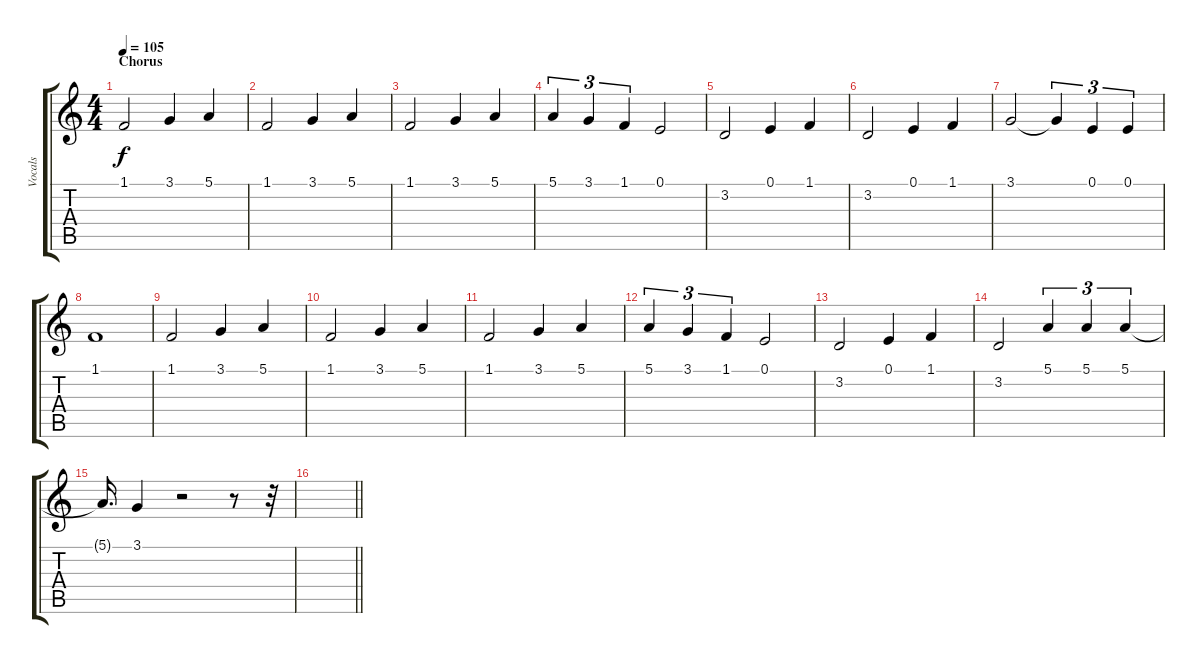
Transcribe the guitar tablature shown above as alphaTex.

\track ("Vocals" "Vocals") {instrument flute}
\staff {score tabs}
\tuning (E4 B3 G3 D3 A2 E2) {hide}
\ts (4 4)
\section ("" "Chorus")
\tempo 105
\clef g2
\ks c
1.1.2{dy f} 3.1.4 5.1.4 |
1.1.2 3.1.4 5.1.4 |
1.1.2 3.1.4 5.1.4 |
5.1.4{tu (3 2)} 3.1.4{tu (3 2)} 1.1.4{tu (3 2)} 0.1.2 |
3.2.2 0.1.4 1.1.4 |
3.2.2 0.1.4 1.1.4 |
3.1.2 3.1{t}.4{tu (3 2)} 0.1.4{tu (3 2)} 0.1.4{tu (3 2)} |
1.1.1 |
1.1.2 3.1.4 5.1.4 |
1.1.2 3.1.4 5.1.4 |
1.1.2 3.1.4 5.1.4 |
5.1.4{tu (3 2)} 3.1.4{tu (3 2)} 1.1.4{tu (3 2)} 0.1.2 |
3.2.2 0.1.4 1.1.4 |
3.2.2 5.1.4{tu (3 2)} 5.1.4{tu (3 2)} 5.1.4{tu (3 2)} |
5.1{t}.16{d} 3.1.4 r.2 r.8 r.32 |
\barLineRight lightlight
